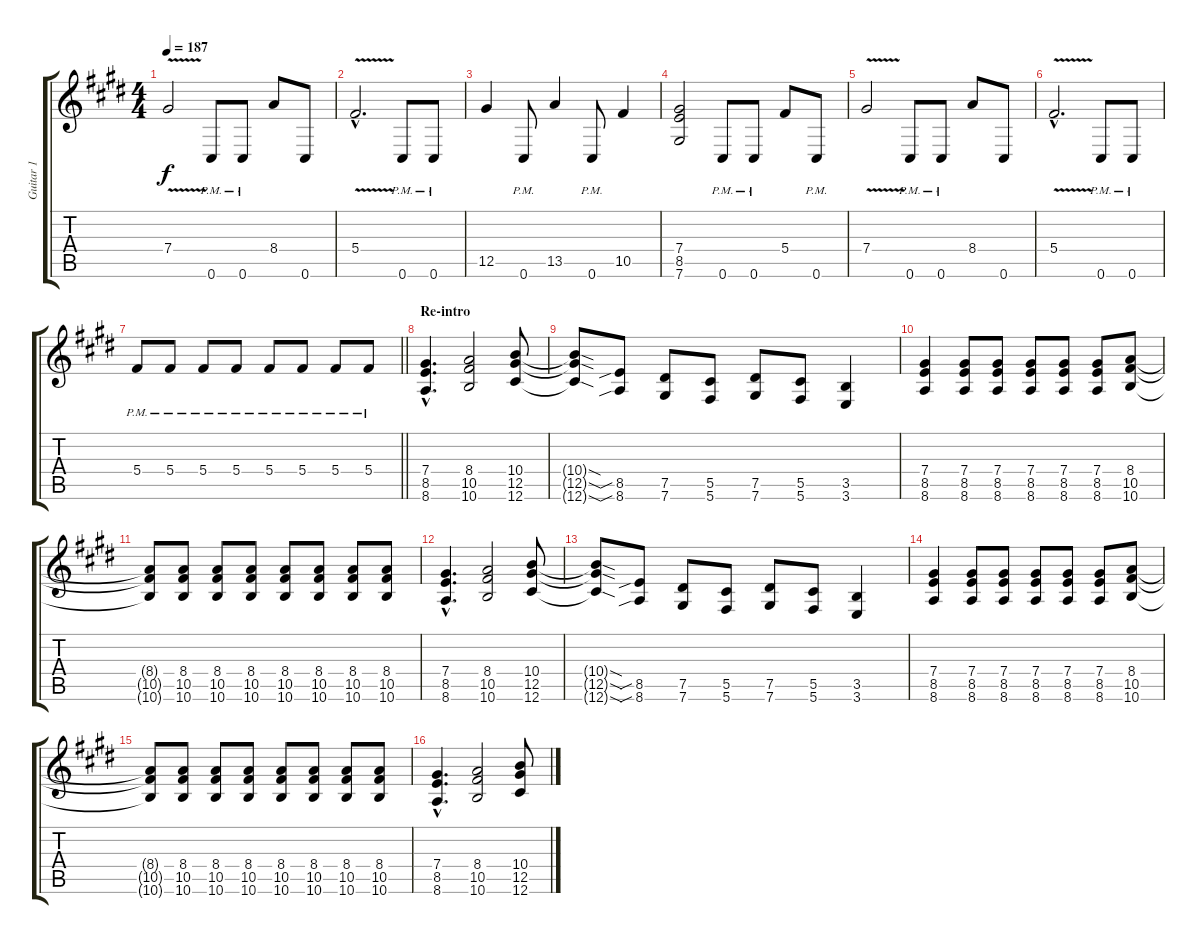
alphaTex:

\track ("Guitar 1" "Guitar 1") {instrument overdrivenguitar}
\staff {score tabs}
\tuning (Eb4 Bb3 Gb3 Db3 Ab2 Db2) {hide}
\ts (4 4)
\tempo 187
\clef g2
\ks e
7.4{v}.2{dy f} 0.6{pm}.8 0.6{pm}.8 8.4.8 0.6.8 |
5.4{v hac}.2{d} 0.6{pm}.8 0.6{pm}.8 |
12.5.4 0.6{pm}.8 13.5.4 0.6{pm}.8 10.5.4 |
(7.4 8.5 7.6).2 0.6{pm}.8 0.6{pm}.8 5.4.8 0.6{pm}.8 |
7.4{v}.2 0.6{pm}.8 0.6{pm}.8 8.4.8 0.6.8 |
5.4{v hac}.2{d} 0.6{pm}.8 0.6{pm}.8 |
\barLineRight lightlight
5.4{pm}.8 5.4{pm}.8 5.4{pm}.8 5.4{pm}.8 5.4{pm}.8 5.4{pm}.8 5.4{pm}.8 5.4{pm}.8 |
\section ("" "Re-intro")
(7.4{hac} 8.5{hac} 8.6{hac}).4{d} (8.4 10.5 10.6).2 (10.4 12.5 12.6).8 |
(10.4{sod t} 12.5{sod t} 12.6{sod t}).8 (8.5{sib} 8.6{sib}).8 (7.5 7.6).8 (5.5 5.6).8 (7.5 7.6).8 (5.5 5.6).8 (3.5 3.6).4 |
(7.4 8.5 8.6).4 (7.4 8.5 8.6).8 (7.4 8.5 8.6).8 (7.4 8.5 8.6).8 (7.4 8.5 8.6).8 (7.4 8.5 8.6).8 (8.4 10.5 10.6).8 |
(8.4{t} 10.5{t} 10.6{t}).8 (8.4 10.5 10.6).8 (8.4 10.5 10.6).8 (8.4 10.5 10.6).8 (8.4 10.5 10.6).8 (8.4 10.5 10.6).8 (8.4 10.5 10.6).8 (8.4 10.5 10.6).8 |
(7.4{hac} 8.5{hac} 8.6{hac}).4{d} (8.4 10.5 10.6).2 (10.4 12.5 12.6).8 |
(10.4{sod t} 12.5{sod t} 12.6{sod t}).8 (8.5{sib} 8.6{sib}).8 (7.5 7.6).8 (5.5 5.6).8 (7.5 7.6).8 (5.5 5.6).8 (3.5 3.6).4 |
(7.4 8.5 8.6).4 (7.4 8.5 8.6).8 (7.4 8.5 8.6).8 (7.4 8.5 8.6).8 (7.4 8.5 8.6).8 (7.4 8.5 8.6).8 (8.4 10.5 10.6).8 |
(8.4{t} 10.5{t} 10.6{t}).8 (8.4 10.5 10.6).8 (8.4 10.5 10.6).8 (8.4 10.5 10.6).8 (8.4 10.5 10.6).8 (8.4 10.5 10.6).8 (8.4 10.5 10.6).8 (8.4 10.5 10.6).8 |
(7.4{hac} 8.5{hac} 8.6{hac}).4{d} (8.4 10.5 10.6).2 (10.4 12.5 12.6).8
